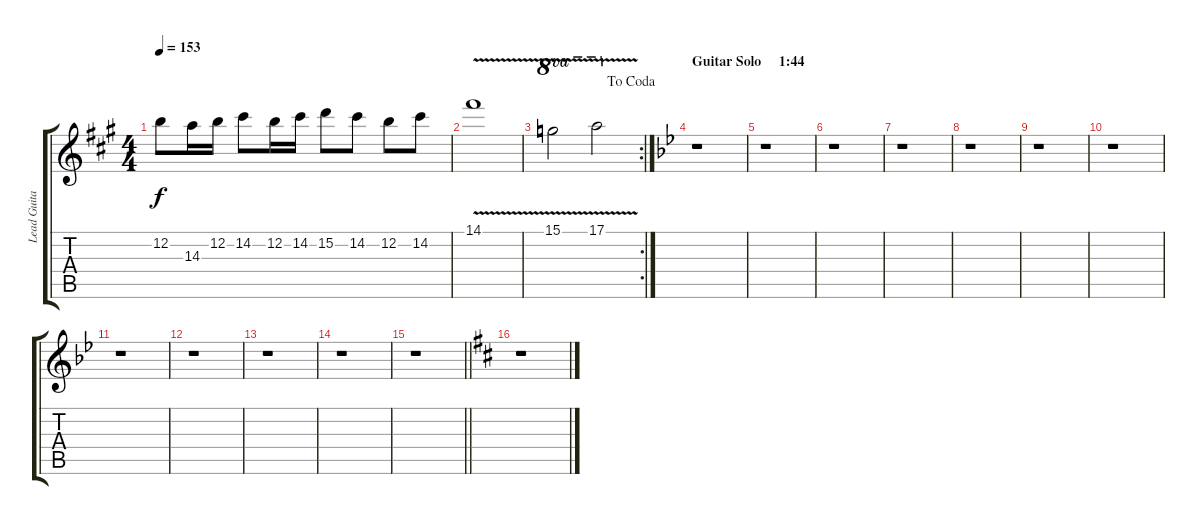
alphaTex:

\track ("Lead Guitar" "Lead Guita") {instrument distortionguitar}
\staff {score tabs}
\tuning (E4 B3 G3 D3 A2 E2) {hide}
\ts (4 4)
\tempo 153
\clef g2
\ks a
12.2.8{dy f} 14.3.16 12.2.16 14.2.8 12.2.16 14.2.16 15.2.8 14.2.8 12.2.8 14.2.8 |
14.1{v}.1 |
\rc 2
\jump dacoda
15.1{v}.2{ot 8va} 17.1{v}.2{ot 8va} |
\section ("" "Guitar Solo     1:44")
\ks bb
r.1 |
r.1 |
r.1 |
r.1 |
r.1 |
r.1 |
r.1 |
r.1 |
r.1 |
r.1 |
r.1 |
\barLineRight lightlight
r.1 |
\ks d
r.1
